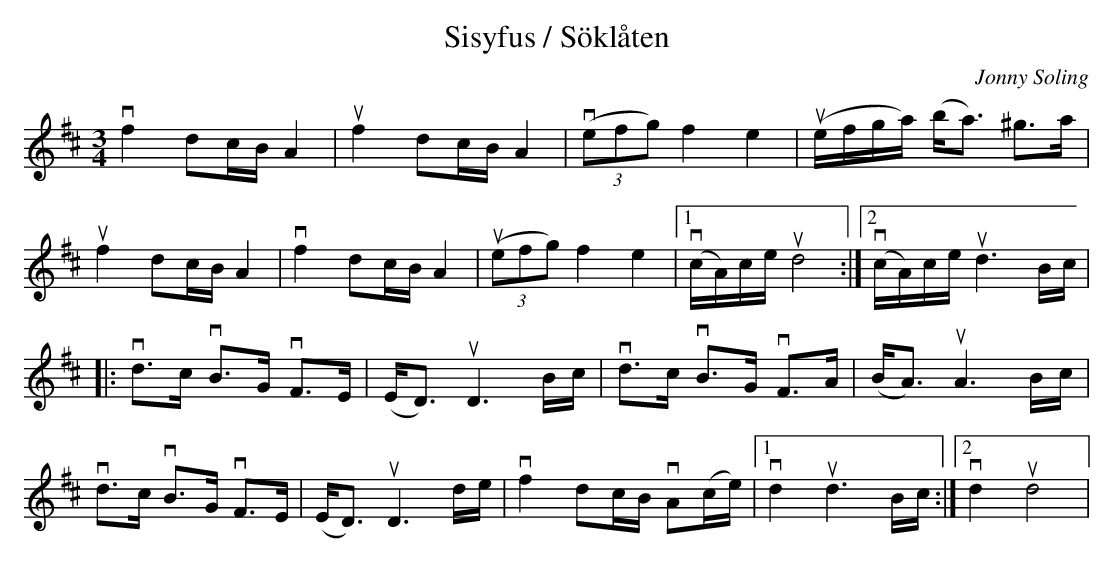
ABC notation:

X:1
T:Sisyfus / Söklåten
C:Jonny Soling
M:3/4
L:1/8
K:D
vf2 dc/2B/2 A2 | uf2 dc/2B/2 A2 | (v(3efg) f2 e2 | (ue/f/g/a/) (b<a) ^g>a |
uf2 dc/B/ A2 | vf2 dc/2B/2 A2 | (u(3efg) f2 e2 |1 (vc/A/)c/e/ ud4 :|2(vc/A/)c/e/ ud3 B/c/|
|: vd>c vB>G vF>E | (E<D) uD3 B/c/ | vd>c vB>G vF>A | (B<A) uA3 B/c/ |
vd>c vB>G vF>E | (E<D) uD3 d/e/ | vf2 dc/2B/2 vA(c/e/) |1 vd2 ud3 B/c/ :|2 vd2 ud4 |
